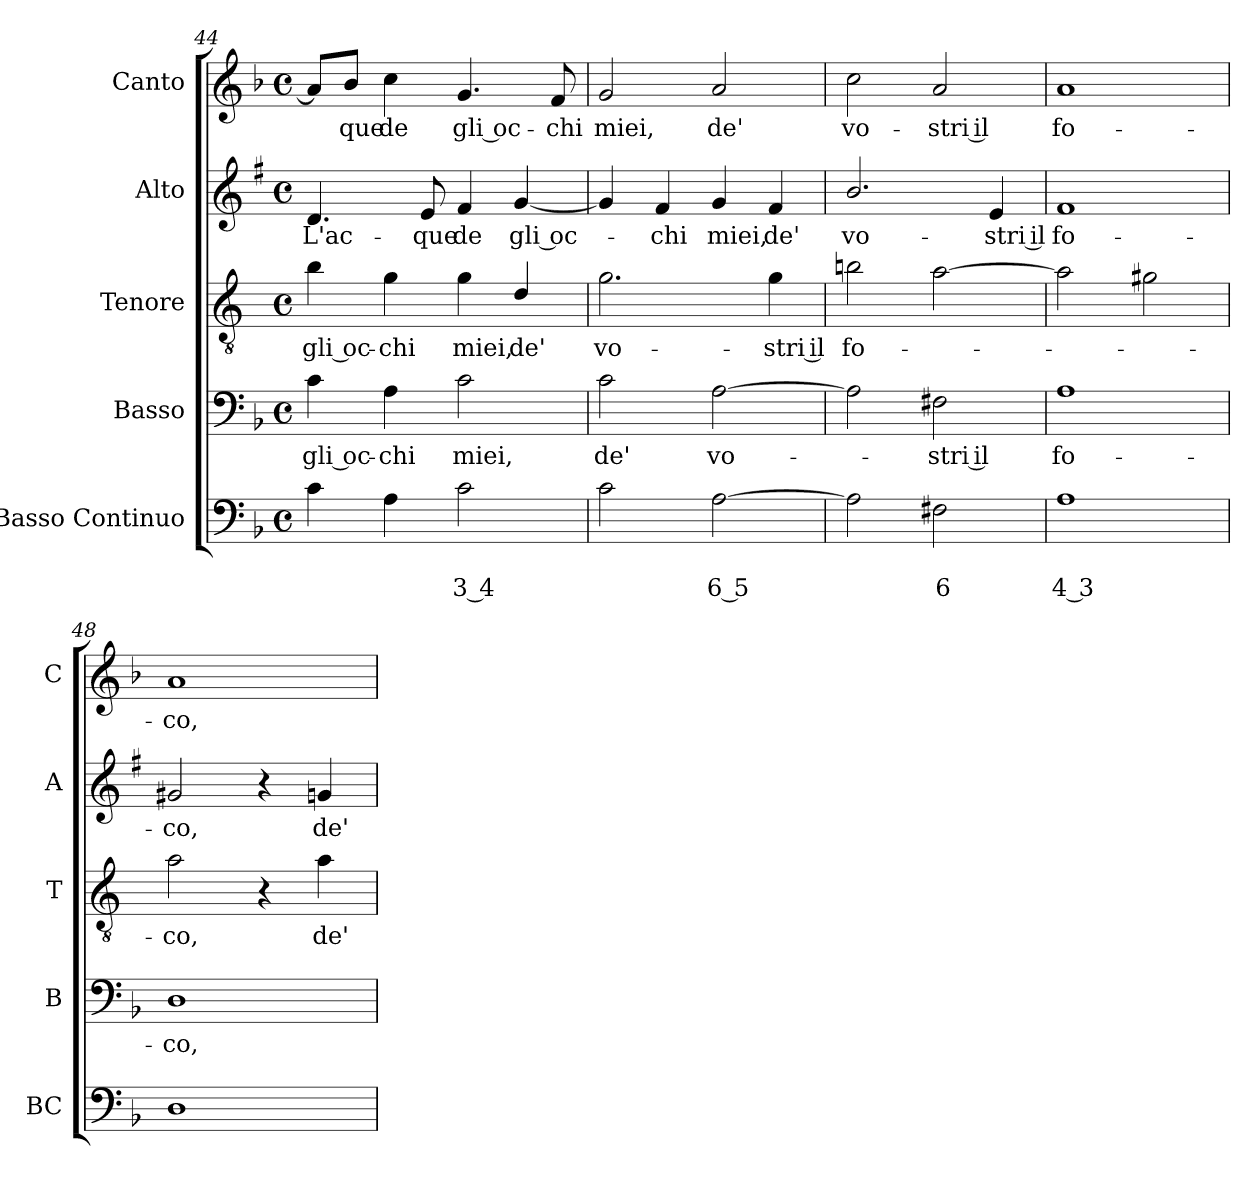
**kern	**text	**text	**kern	**text	**kern	**text	**kern	**text	**kern	**text
*part5	*part5	*part5	*part4	*part4	*part3	*part3	*part2	*part2	*part1	*part1
*staff5	*staff5	*staff5	*staff4	*staff4	*staff3	*staff3	*staff2	*staff2	*staff1	*staff1
*I"Basso Continuo	*	*	*I"Basso	*	*I"Tenore	*	*I"Alto	*	*I"Canto	*
*I'BC	*	*	*I'B	*	*I'T	*	*I'A	*	*I'C	*
*clefF4	*	*	*clefF4	*	*clefGv2	*	*clefG2	*	*clefG2	*
*	*	*	*	*	*ITrd4c7	*	*ITrd1c2	*	*	*
*k[b-]	*	*	*k[b-]	*	*k[b-]	*	*k[b-]	*	*k[b-]	*
*F:	*	*	*F:	*	*F:	*	*F:	*	*F:	*
*M4/4	*	*	*M4/4	*	*M4/4	*	*M4/4	*	*M4/4	*
*met(c)	*	*	*met(c)	*	*met(c)	*	*met(c)	*	*met(c)	*
=44	=44	=44	=44	=44	=44	=44	=44	=44	=44	=44
!	!	!	!	!LO:LY:b	!	!	!	!	!	!
!	!	!	!	!	!	!LO:LY:b	!	!	!	!
!	!	!	!	!	!	!	!	!LO:LY:b	!	!
4c\	.	.	4c\	gli oc-	4e\	gli oc-	4.c/	L'ac-	8a/L]	.
!	!	!	!	!	!	!	!	!	!	!LO:LY:b
.	.	.	.	.	.	.	.	.	8b-/J	-que
!	!	!	!	!LO:LY:b	!	!	!	!	!	!
!	!	!	!	!	!	!LO:LY:b	!	!	!	!
!	!	!	!	!	!	!	!	!	!	!LO:LY:b
4A\	.	.	4A\	-chi	4c\	-chi	.	.	4cc\	de
!	!	!	!	!	!	!	!	!LO:LY:b	!	!
.	.	.	.	.	.	.	8d/	-que	.	.
!	!	!LO:LY:b	!	!	!	!	!	!	!	!
!	!	!	!	!LO:LY:b	!	!	!	!	!	!
!	!	!	!	!	!	!LO:LY:b	!	!	!	!
!	!	!	!	!	!	!	!	!LO:LY:b	!	!
!	!	!	!	!	!	!	!	!	!	!LO:LY:b
2c\	.	3 4	2c\	miei,	4c\	miei,	4e/	de	4.g/	gli oc-
!	!	!	!	!	!	!LO:LY:b	!	!	!	!
!	!	!	!	!	!	!	!	!LO:LY:b	!	!
.	.	.	.	.	4G/	de'	[4f/	gli oc-	.	.
!	!	!	!	!	!	!	!	!	!	!LO:LY:b
.	.	.	.	.	.	.	.	.	8f/	-chi
=45	=45	=45	=45	=45	=45	=45	=45	=45	=45	=45
!	!	!	!	!LO:LY:b	!	!	!	!	!	!
!	!	!	!	!	!	!LO:LY:b	!	!	!	!
!	!	!	!	!	!	!	!	!	!	!LO:LY:b
2c\	.	.	2c\	de'	2.c\	vo-	4f/]	.	2g/	miei,
!	!	!	!	!	!	!	!	!LO:LY:b	!	!
.	.	.	.	.	.	.	4e/	-chi	.	.
!	!	!LO:LY:b	!	!	!	!	!	!	!	!
!	!	!	!	!LO:LY:b	!	!	!	!	!	!
!	!	!	!	!	!	!	!	!LO:LY:b	!	!
!	!	!	!	!	!	!	!	!	!	!LO:LY:b
[2A\	.	6 5	[2A\	vo-	.	.	4f/	miei,	2a/	de'
!	!	!	!	!	!	!LO:LY:b	!	!	!	!
!	!	!	!	!	!	!	!	!LO:LY:b	!	!
.	.	.	.	.	4c\	-stri il	4e/	de'	.	.
!!LO:PB:g=z
=46	=46	=46	=46	=46	=46	=46	=46	=46	=46	=46
!	!	!	!	!	!	!LO:LY:b	!	!	!	!
!	!	!	!	!	!	!	!	!LO:LY:b	!	!
!	!	!	!	!	!	!	!	!	!	!LO:LY:b
2A\]	.	.	2A\]	.	2eni\	fo-	2.a/	vo-	2cc\	vo-
!	!	!LO:LY:b	!	!	!	!	!	!	!	!
!	!	!	!	!LO:LY:b	!	!	!	!	!	!
!	!	!	!	!	!	!	!	!	!	!LO:LY:b
2F#X\	.	6	2F#X\	-stri il	[2d\	.	.	.	2a/	-stri il
!	!	!	!	!	!	!	!	!LO:LY:b	!	!
.	.	.	.	.	.	.	4d/	-stri il	.	.
=47	=47	=47	=47	=47	=47	=47	=47	=47	=47	=47
!	!	!LO:LY:b	!	!	!	!	!	!	!	!
!	!	!	!	!LO:LY:b	!	!	!	!	!	!
!	!	!	!	!	!	!	!	!LO:LY:b	!	!
!	!	!	!	!	!	!	!	!	!	!LO:LY:b
1A	.	4 3	1A	fo-	2d\]	.	1e	fo-	1a	fo-
.	.	.	.	.	2c#X\	.	.	.	.	.
=48	=48	=48	=48	=48	=48	=48	=48	=48	=48	=48
!	!	!	!	!LO:LY:b	!	!	!	!	!	!
!	!	!	!	!	!	!LO:LY:b	!	!	!	!
!	!	!	!	!	!	!	!	!LO:LY:b	!	!
!	!	!	!	!	!	!	!	!	!	!LO:LY:b
1D	.	.	1D	-co,	2d\	-co,	2f#X/	-co,	1a	-co,
.	.	.	.	.	4r	.	4r	.	.	.
!	!	!	!	!	!	!LO:LY:b	!	!	!	!
!	!	!	!	!	!	!	!	!LO:LY:b	!	!
.	.	.	.	.	4d\	de'	4fn/	de'	.	.
=	=	=	=	=	=	=	=	=	=	=
*-	*-	*-	*-	*-	*-	*-	*-	*-	*-	*-
